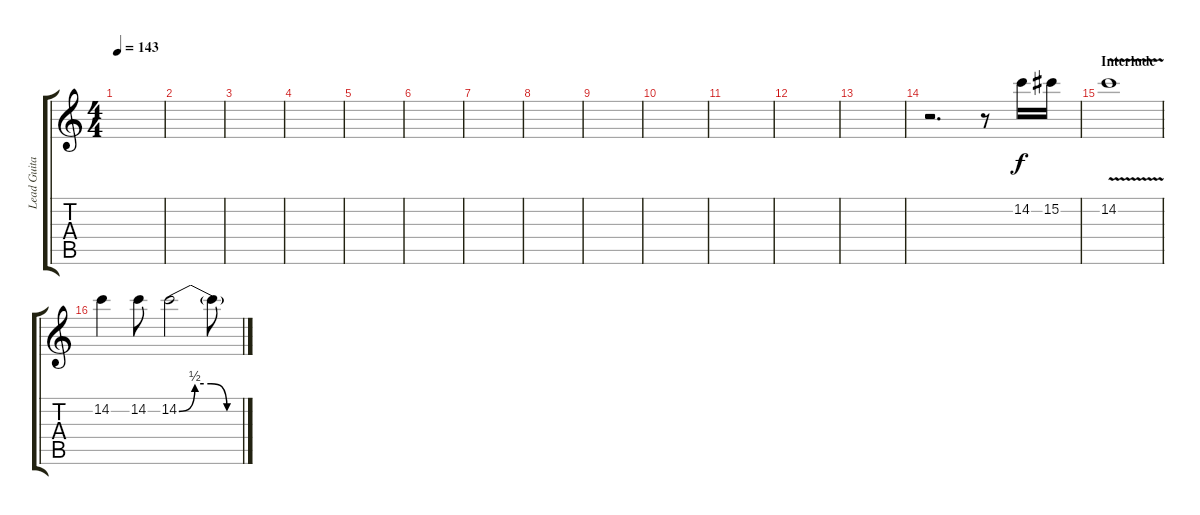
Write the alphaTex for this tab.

\track ("Lead Guitar" "Lead Guita") {instrument distortionguitar}
\staff {score tabs}
\tuning (Eb4 Bb3 Gb3 Db3 Ab2 Eb2) {hide}
\ts (4 4)
\tempo 143
\clef g2
\ks c
|
|
|
|
|
|
|
|
|
|
|
|
|
r.2{d} r.8 14.2.16 15.2.16 |
\section ("" "Interlude")
14.2{v}.1 |
14.2.4 14.2.8 14.2{be (custom 0 0 15 2 30 2 45 0 60 0)}.2 14.2{t}.8
